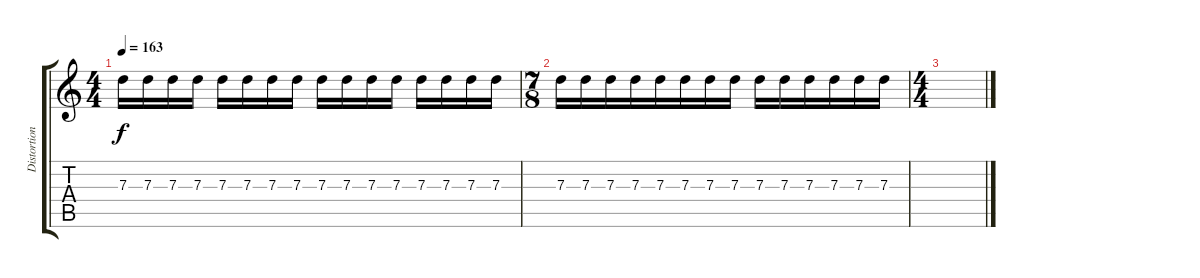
\track ("Distortion Lead" "Distortion") {instrument distortionguitar}
\staff {score tabs}
\tuning (E4 B3 G3 D3 A2 E2) {hide}
\ts (4 4)
\tempo 163
\clef g2
\ks c
7.3.16{dy f} 7.3.16 7.3.16 7.3.16 7.3.16 7.3.16 7.3.16 7.3.16 7.3.16 7.3.16 7.3.16 7.3.16 7.3.16 7.3.16 7.3.16 7.3.16 |
\ts (7 8)
7.3.16 7.3.16 7.3.16 7.3.16 7.3.16 7.3.16 7.3.16 7.3.16 7.3.16 7.3.16 7.3.16 7.3.16 7.3.16 7.3.16 |
\ts (4 4)
